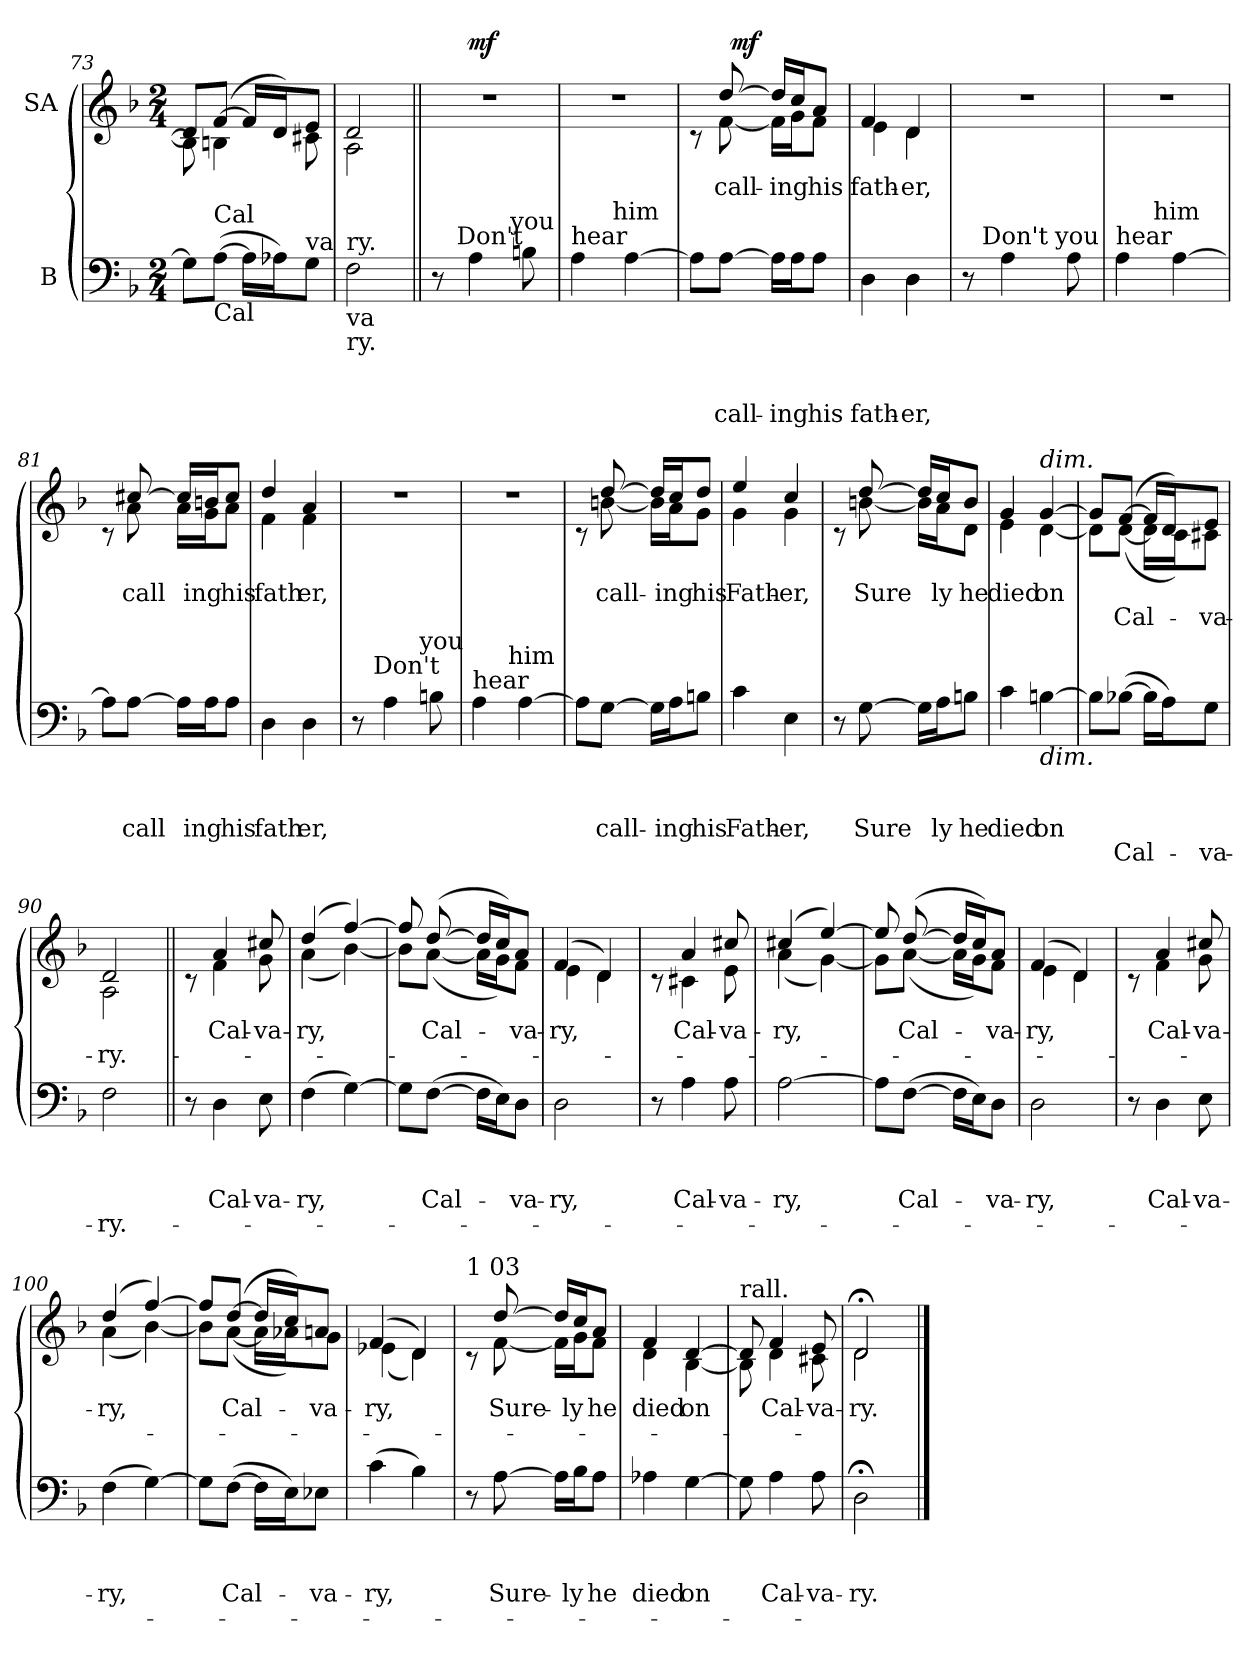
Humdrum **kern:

**kern	**text	**text	**text	**text	**kern	**text	**text	**dynam
*part2	*part2	*part2	*part2	*part2	*part1	*part1	*part1	*part1
*staff2	*staff2	*staff2	*staff2	*staff2	*staff1	*staff1	*staff1	*staff1
*I"B	*	*	*	*	*I"SA	*	*	*
*clefF4	*	*	*	*	*clefG2	*	*	*
*k[b-]	*	*	*	*	*k[b-]	*	*	*
*F:	*	*	*	*	*F:	*	*	*
*M2/4	*	*	*	*	*M2/4	*	*	*
=73	=73	=73	=73	=73	=73	=73	=73	=73
*	*	*	*	*	*^	*	*	*
8G\L]	.	.	.	.	8d/L]	8B\]	.	.	.
!LO:TX:b:t=Cal	!	!	!	!	!	!	!	!	!
!LO:TX:a:t=Cal	!	!	!	!	!	!	!	!	!
(>[>8A\J	.	.	.	.	([>8f/J	4Bn\	.	.	.
16A\LL]	.	.	.	.	16f/LL]	.	.	.	.
16A-X\J)	.	.	.	.	16d/J)	.	.	.	.
!LO:TX:a:t=va	!	!	!	!	!	!	!	!	!
8G\J	.	.	.	.	8e/J	8c#X\	.	.	.
=74	=74	=74	=74	=74	=74	=74	=74	=74	=74
!LO:TX:a:t=ry.	!	!	!	!	!	!	!	!	!
!LO:TX:b:t=va	!	!	!	!	!	!	!	!	!
!LO:TX:b:t=ry.	!	!	!	!	!	!	!	!	!
2F\	.	.	.	.	2d/	2A\	.	.	.
=75||	=75||	=75||	=75||	=75||	=75||	=75||	=75||	=75||	=75||
!	!	!	!	!	!LO:N:vis=1	!	!	!	!
*^	*	*	*	*	*	*	*	*	*
8r	16.ryy	.	.	.	.	2r	8ryy	.	.	.
!	!LO:TX:a:t=Don't	!	!	!	!	!	!	!	!	!
.	4ryy	.	.	.	.	.	.	.	.	.
!	!	!	!	!	!	!	!	!	!	!LO:DY:b
4A\	.	.	.	.	.	.	4.ryy	.	.	mf
!	!LO:TX:a:t=you	!	!	!	!	!	!	!	!	!
.	8ryy	.	.	.	.	.	.	.	.	.
8Bn\	.	.	.	.	.	.	.	.	.	.
.	32ryy	.	.	.	.	.	.	.	.	.
=76	=76	=76	=76	=76	=76	=76	=76	=76	=76	=76
!LO:TX:a:t=hear	!	!	!	!	!	!	!	!	!	!
!	!	!	!	!	!	!LO:N:vis=1	!	!	!	!
*	*	*	*	*	*	*v	*v	*	*	*
4A\	8..ryy	.	.	.	.	2r	.	.	.
!	!LO:TX:a:t=him	!	!	!	!	!	!	!	!
.	4ryy	.	.	.	.	.	.	.	.
[<4A\	.	.	.	.	.	.	.	.	.
.	32ryy	.	.	.	.	.	.	.	.
*v	*v	*	*	*	*	*	*	*	*
!!LO:LB:g=z
=77	=77	=77	=77	=77	=77	=77	=77	=77
*	*	*	*	*	*^	*	*	*
*	*	*	*	*	*	*^	*	*	*
8A\L]	.	.	.	.	8ryy	8rc	8ryy	.	.	.
!	!	!	!LO:LY:b	!	!	!	!	!LO:LY:b	!	!
[>8A\J	.	.	call-	.	[>8dd/	[<8f\	32ryy	call-	.	.
!	!	!	!	!	!	!	!	!	!	!LO:DY:a
.	.	.	.	.	.	.	4ryy	.	.	mf
16A\LL]	.	.	.	.	16dd/LL]	16f\LL]	.	.	.	.
!	!	!	!LO:LY:b	!	!	!	!	!LO:LY:b	!	!
16A\J	.	.	-ing	.	16cc/J	16g\J	.	-ing	.	.
!	!	!	!LO:LY:b	!	!	!	!	!LO:LY:b	!	!
8A\J	.	.	his	.	8a/J	8f\J	.	his	.	.
.	.	.	.	.	.	.	16.ryy	.	.	.
=78	=78	=78	=78	=78	=78	=78	=78	=78	=78	=78
!	!	!	!LO:LY:b	!	!	!	!	!LO:LY:b	!	!
*	*	*	*	*	*	*v	*v	*	*	*
4D\	.	.	fath-	.	4f/	4e\	fath-	.	.
!	!	!	!LO:LY:b	!	!	!	!LO:LY:b	!	!
4D\	.	.	-er,	.	4d/	4d\	-er,	.	.
=79	=79	=79	=79	=79	=79	=79	=79	=79	=79
!	!	!	!	!	!LO:N:vis=1	!	!	!	!
*^	*	*	*	*	*	*	*	*	*
*	*^	*	*	*	*	*v	*v	*	*	*
8r	16ryy	4ryy	.	.	.	.	2r	.	.	.
!	!LO:TX:a:t=Don't	!	!	!	!	!	!	!	!	!
.	4..ryy	.	.	.	.	.	.	.	.	.
4A\	.	.	.	.	.	.	.	.	.	.
.	.	16.ryy	.	.	.	.	.	.	.	.
!	!	!LO:TX:a:t=you	!	!	!	!	!	!	!	!
.	.	8ryy	.	.	.	.	.	.	.	.
8A\	.	.	.	.	.	.	.	.	.	.
.	.	32ryy	.	.	.	.	.	.	.	.
=80	=80	=80	=80	=80	=80	=80	=80	=80	=80	=80
!LO:TX:a:t=hear	!	!	!	!	!	!	!	!	!	!
!	!	!	!	!	!	!	!LO:N:vis=1	!	!	!
*	*v	*v	*	*	*	*	*	*	*	*
4A\	8.ryy	.	.	.	.	2r	.	.	.
!	!LO:TX:a:t=him	!	!	!	!	!	!	!	!
.	4ryy	.	.	.	.	.	.	.	.
[>4A\	.	.	.	.	.	.	.	.	.
.	16ryy	.	.	.	.	.	.	.	.
*v	*v	*	*	*	*	*	*	*	*
=81	=81	=81	=81	=81	=81	=81	=81	=81
*	*	*	*	*	*^	*	*	*
8A\L]	.	.	.	.	8ryy	8rc	.	.	.
!	!	!	!LO:LY:b	!	!	!	!LO:LY:b	!	!
[>8A\J	.	.	call	.	[>8cc#X/	8a\	call	.	.
16A\LL]	.	.	.	.	16cc#/LL]	16a\LL	.	.	.
!	!	!	!LO:LY:b	!	!	!	!LO:LY:b	!	!
16A\J	.	.	ing	.	16bn/J	16g\J	ing	.	.
!	!	!	!LO:LY:b	!	!	!	!LO:LY:b	!	!
8A\J	.	.	his	.	8cc#/J	8a\J	his	.	.
=82	=82	=82	=82	=82	=82	=82	=82	=82	=82
!	!	!	!LO:LY:b	!	!	!	!LO:LY:b	!	!
4D\	.	.	fath	.	4dd/	4f\	fath	.	.
!	!	!	!LO:LY:b	!	!	!	!LO:LY:b	!	!
4D\	.	.	er,	.	4a/	4f\	er,	.	.
!!LO:PB:g=z
=83	=83	=83	=83	=83	=83	=83	=83	=83	=83
!	!	!	!	!	!LO:N:vis=1	!	!	!	!
*^	*	*	*	*	*v	*v	*	*	*
8r	16.ryy	.	.	.	.	2r	.	.	.
!	!LO:TX:a:t=Don't	!	!	!	!	!	!	!	!
.	4ryy	.	.	.	.	.	.	.	.
4A\	.	.	.	.	.	.	.	.	.
!	!LO:TX:a:t=you	!	!	!	!	!	!	!	!
.	8ryy	.	.	.	.	.	.	.	.
8Bn\	.	.	.	.	.	.	.	.	.
.	32ryy	.	.	.	.	.	.	.	.
=84	=84	=84	=84	=84	=84	=84	=84	=84	=84
!LO:TX:a:t=hear	!	!	!	!	!	!	!	!	!
!	!	!	!	!	!	!LO:N:vis=1	!	!	!
4A\	8..ryy	.	.	.	.	2r	.	.	.
!	!LO:TX:a:t=him	!	!	!	!	!	!	!	!
.	4ryy	.	.	.	.	.	.	.	.
[>4A\	.	.	.	.	.	.	.	.	.
.	32ryy	.	.	.	.	.	.	.	.
*v	*v	*	*	*	*	*	*	*	*
=85	=85	=85	=85	=85	=85	=85	=85	=85
*	*	*	*	*	*^	*	*	*
8A\L]	.	.	.	.	8ryy	8rc	.	.	.
!	!	!	!LO:LY:b	!	!	!	!LO:LY:b	!	!
[>8G\J	.	.	call-	.	[>8dd/	[<8bn\	call-	.	.
16G\LL]	.	.	.	.	16dd/LL]	16b\LL]	.	.	.
!	!	!	!LO:LY:b	!	!	!	!LO:LY:b	!	!
16A\J	.	.	-ing	.	16cc/J	16a\J	-ing	.	.
!	!	!	!LO:LY:b	!	!	!	!LO:LY:b	!	!
8Bn\J	.	.	his	.	8dd/J	8g\J	his	.	.
=86	=86	=86	=86	=86	=86	=86	=86	=86	=86
!	!	!	!LO:LY:b	!	!	!	!LO:LY:b	!	!
4c\	.	.	Fath-	.	4ee/	4g\	Fath-	.	.
!	!	!	!LO:LY:b	!	!	!	!LO:LY:b	!	!
4E\	.	.	-er,	.	4cc/	4g\	-er,	.	.
=87	=87	=87	=87	=87	=87	=87	=87	=87	=87
8r	.	.	.	.	8ryy	8rc	.	.	.
!	!	!	!LO:LY:b	!	!	!	!LO:LY:b	!	!
[>8G\	.	.	Sure	.	[>8dd/	[<8bn\	Sure	.	.
16G\LL]	.	.	.	.	16dd/LL]	16b\LL]	.	.	.
!	!	!	!LO:LY:b	!	!	!	!LO:LY:b	!	!
16A\J	.	.	ly	.	16cc/J	16a\J	ly	.	.
!	!	!	!LO:LY:b	!	!	!	!LO:LY:b	!	!
8Bn\J	.	.	he	.	8b/J	8d\J	he	.	.
=88	=88	=88	=88	=88	=88	=88	=88	=88	=88
!	!	!	!LO:LY:b	!	!	!	!LO:LY:b	!	!
4c\	.	.	died	.	4g/	4e\	died	.	.
!	!	!	!	!	!LO:TX:a:i:t=dim.	!	!	!	!
!LO:TX:b:i:t=dim.	!	!	!	!	!	!	!	!	!
!	!	!	!LO:LY:b	!	!	!	!LO:LY:b	!	!
[<4Bn\	.	.	on	.	[<4g/	[<4d\	on	.	.
!!LO:LB:g=z	!!
=89	=89	=89	=89	=89	=89	=89	=89	=89	=89
8B\L]	.	.	.	.	8g/L]	8d\L]	.	.	.
!	!	!	!	!LO:LY:b	!	!	!	!LO:LY:b	!
(<[>8B-X\J	.	.	.	Cal-	([>8f/J	(<[<8d\J	.	Cal-	.
16B-\LL]	.	.	.	.	16f/LL]	16d\LL]	.	.	.
16A\J)	.	.	.	.	16d/J)	16c\J)	.	.	.
!	!	!	!	!LO:LY:b	!	!	!	!LO:LY:b	!
8G\J	.	.	.	-va-	8e/J	8c#X\J	.	-va-	.
=90	=90	=90	=90	=90	=90	=90	=90	=90	=90
!	!	!	!	!LO:LY:b	!	!	!	!LO:LY:b	!
2F\	.	.	.	-ry.-	2d/	2A\	.	-ry.-	.
=91||	=91||	=91||	=91||	=91||	=91||	=91||	=91||	=91||	=91||
8r	.	.	.	.	8ryy	8rc	.	.	.
!	!	!	!LO:LY:a	!	!	!	!LO:LY:b	!	!
4D\	.	.	Cal-	.	4a/	4f\	Cal-	.	.
!	!	!	!LO:LY:a	!	!	!	!LO:LY:b	!	!
8E\	.	.	-va-	.	8cc#X/	8g\	-va-	.	.
=92	=92	=92	=92	=92	=92	=92	=92	=92	=92
!	!	!	!LO:LY:a	!	!	!	!LO:LY:b	!	!
(<4F\	.	.	-ry,	.	(4dd/	(<4a\	-ry,	.	.
[>4G\)	.	.	.	.	[>4ff/)	[<4b-\)	.	.	.
=93	=93	=93	=93	=93	=93	=93	=93	=93	=93
8G\L]	.	.	.	.	8ff/]	8b-\L]	.	.	.
!	!	!	!LO:LY:a	!	!	!	!LO:LY:b	!	!
(<[>8F\J	.	.	Cal-	.	([>8dd/	(<[<8a\J	Cal-	.	.
16F\LL]	.	.	.	.	16dd/LL]	16a\LL]	.	.	.
16E\J)	.	.	.	.	16cc/J)	16g\J)	.	.	.
!	!	!	!LO:LY:a	!	!	!	!LO:LY:b	!	!
8D\J	.	.	-va-	.	8a/J	8f\J	-va-	.	.
=94	=94	=94	=94	=94	=94	=94	=94	=94	=94
!	!	!	!LO:LY:a	!	!	!	!LO:LY:b	!	!
2D\	.	.	-ry,	.	(4f/	4e\	-ry,	.	.
.	.	.	.	.	4d/)	4d\	.	.	.
=95	=95	=95	=95	=95	=95	=95	=95	=95	=95
8r	.	.	.	.	8ryy	8rc	.	.	.
!	!	!	!LO:LY:a	!	!	!	!LO:LY:b	!	!
4A\	.	.	Cal-	.	4a/	4c#X\	Cal-	.	.
!	!	!	!LO:LY:a	!	!	!	!LO:LY:b	!	!
8A\	.	.	-va-	.	8cc#X/	8e\	-va-	.	.
=96	=96	=96	=96	=96	=96	=96	=96	=96	=96
!	!	!	!LO:LY:a	!	!	!	!LO:LY:b	!	!
[<2A\	.	.	-ry,	.	(4cc#X/	(<4a\	-ry,	.	.
.	.	.	.	.	[<4ee/)	[<4g\)	.	.	.
!!LO:LB:g=z	!!
=97	=97	=97	=97	=97	=97	=97	=97	=97	=97
8A\L]	.	.	.	.	8ee/]	8g\L]	.	.	.
!	!	!	!LO:LY:a	!	!	!	!LO:LY:b	!	!
(<[>8F\J	.	.	Cal-	.	([>8dd/	(<[<8a\J	Cal-	.	.
16F\LL]	.	.	.	.	16dd/LL]	16a\LL]	.	.	.
16E\J)	.	.	.	.	16cc/J)	16g\J)	.	.	.
!	!	!	!LO:LY:a	!	!	!	!LO:LY:b	!	!
8D\J	.	.	-va-	.	8a/J	8f\J	-va-	.	.
=98	=98	=98	=98	=98	=98	=98	=98	=98	=98
!	!	!	!LO:LY:a	!	!	!	!LO:LY:b	!	!
2D\	.	.	-ry,	.	(4f/	4e\	-ry,	.	.
.	.	.	.	.	4d/)	4d\	.	.	.
=99	=99	=99	=99	=99	=99	=99	=99	=99	=99
8r	.	.	.	.	8ryy	8rc	.	.	.
!	!	!	!LO:LY:a	!	!	!	!LO:LY:b	!	!
4D\	.	.	Cal-	.	4a/	4f\	Cal-	.	.
!	!	!	!LO:LY:a	!	!	!	!LO:LY:b	!	!
8E\	.	.	-va-	.	8cc#X/	8g\	-va-	.	.
=100	=100	=100	=100	=100	=100	=100	=100	=100	=100
!	!	!	!LO:LY:a	!	!	!	!LO:LY:b	!	!
(>4F\	.	.	-ry,	.	(4dd/	(<4a\	-ry,	.	.
[>4G\)	.	.	.	.	[>4ff/)	[<4b-\)	.	.	.
=101	=101	=101	=101	=101	=101	=101	=101	=101	=101
8G\L]	.	.	.	.	8ff/L]	8b-\L]	.	.	.
!	!	!	!LO:LY:a	!	!	!	!LO:LY:b	!	!
(<[>8F\J	.	.	Cal-	.	([>8dd/J	(<[<8a\J	Cal-	.	.
16F\LL]	.	.	.	.	16dd/LL]	16a\LL]	.	.	.
16E\J)	.	.	.	.	16cc/J)	16a-X\J)	.	.	.
!	!	!	!LO:LY:a	!	!	!	!LO:LY:b	!	!
8E-X\J	.	.	-va-	.	8an/J	8g\J	-va-	.	.
=102	=102	=102	=102	=102	=102	=102	=102	=102	=102
!	!	!	!LO:LY:a	!	!	!	!LO:LY:b	!	!
(>4c\	.	.	-ry,	.	(4f/	(<4e-X\	-ry,	.	.
4B-\)	.	.	.	.	4d/)	4d\)	.	.	.
!!LO:LB:g=z	!!
=103	=103	=103	=103	=103	=103	=103	=103	=103	=103
!	!	!	!	!	!LO:TX:a:t=1 03	!	!	!	!
8r	.	.	.	.	8ryy	8rc	.	.	.
!	!	!	!LO:LY:a	!	!	!	!LO:LY:b	!	!
[>8A\	.	.	Sure-	.	[>8dd/	[<8f\	Sure-	.	.
16A\LL]	.	.	.	.	16dd/LL]	16f\LL]	.	.	.
!	!	!	!LO:LY:a	!	!	!	!LO:LY:b	!	!
16B-\J	.	.	-ly	.	16cc/J	16g\J	-ly	.	.
!	!	!	!LO:LY:a	!	!	!	!LO:LY:b	!	!
8A\J	.	.	he	.	8a/J	8f\J	he	.	.
=104	=104	=104	=104	=104	=104	=104	=104	=104	=104
!	!	!	!LO:LY:a	!	!	!	!LO:LY:b	!	!
4A-X\	.	.	died	.	4f/	4d\	died	.	.
!	!	!	!LO:LY:a	!	!	!	!LO:LY:b	!	!
[>4G\	.	.	on	.	[>4d/	[<4B-\	on	.	.
=105	=105	=105	=105	=105	=105	=105	=105	=105	=105
!	!	!	!	!	!LO:TX:a:t=rall.	!	!	!	!
8G\]	.	.	.	.	8d/]	8B-\]	.	.	.
!	!	!	!LO:LY:a	!	!	!	!LO:LY:b	!	!
4A\	.	.	Cal-	.	4f/	4d\	Cal-	.	.
!	!	!	!LO:LY:a	!	!	!	!LO:LY:b	!	!
8A\	.	.	-va-	.	8e/	8c#X\	-va-	.	.
=106	=106	=106	=106	=106	=106	=106	=106	=106	=106
!	!	!	!LO:LY:a	!	!	!	!LO:LY:b	!	!
2D;<\	.	.	-ry.	.	2d;</	2d\	-ry.	.	.
*	*	*	*	*	*v	*v	*	*	*
==	==	==	==	==	==	==	==	==
*-	*-	*-	*-	*-	*-	*-	*-	*-
